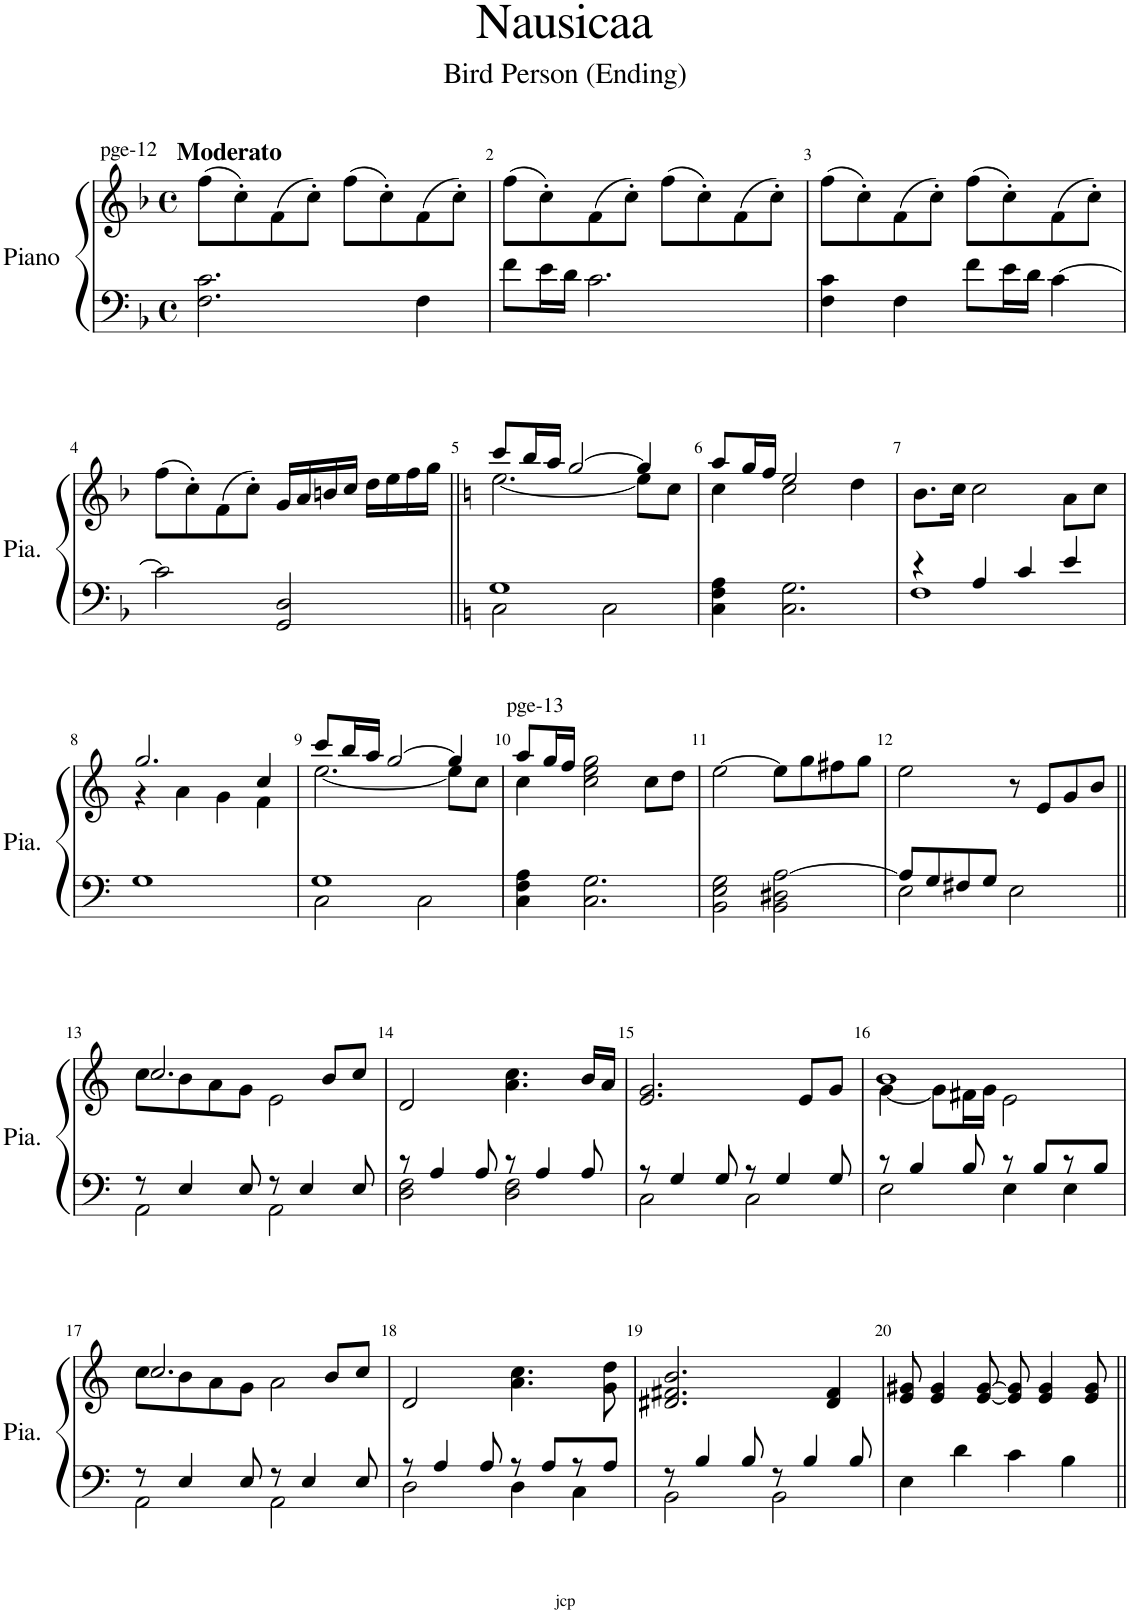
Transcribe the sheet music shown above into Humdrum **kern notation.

**kern	**kern
*part1	*part1
*staff2	*staff1
*I"Piano	*
*I'Pia.	*
*clefF4	*clefG2
*k[b-]	*k[b-]
*M4/4	*M4/4
*met(c)	*met(c)
=1	=1
!	!LO:TX:a:B:t=Moderato
!	!LO:TX:a:t=pge-12
2.F\ 2.c\	(8ff\L
.	8cc'\)
.	(8f\
.	8cc'\J)
.	(8ff\L
.	8cc'\)
4F\	(8f\
.	8cc'\J)
=2	=2
8f\L	(8ff\L
16e\L	8cc'\)
16d\JJ	.
2.c\	(8f\
.	8cc'\J)
.	(8ff\L
.	8cc'\)
.	(8f\
.	8cc'\J)
=3	=3
4F\ 4c\	(8ff\L
.	8cc'\)
4F\	(8f\
.	8cc'\J)
8f\L	(8ff\L
16e\L	8cc'\)
16d\JJ	.
[4c\	(8f\
.	8cc'\J)
!!LO:LB:g=z
=4	=4
2c\]	(8ff\L
.	8cc'\)
.	(8f\
.	8cc'\J)
2GG/ 2D/	16g/LL
.	16a/
.	16bn/
.	16cc/JJ
.	16dd\LL
.	16ee\
.	16ff\
.	16gg\JJ
=5||	=5||
*k[]	*k[]
*^	*^
1G	2C\	8ccc/L	[2.ee\
.	.	16bb/L	.
.	.	16aa/JJ	.
.	.	[2gg/	.
.	2C\	.	.
.	.	4gg/]	8ee\L]
.	.	.	8cc\J
*v	*v	*	*
=6	=6	=6
4C\ 4F\ 4A\	8aa/L	4cc\
.	16gg/L	.
.	16ff/JJ	.
2.C\ 2.G\	2ee/	2cc\
.	4dd\	4ryy
*	*v	*v
=7	=7
*^	*
4r	1F	8.b\L
.	.	16cc\Jk
4A/	.	2cc\
4c/	.	.
4e/	.	8a\L
.	.	8cc\J
*v	*v	*
!!LO:LB:g=z
=8	=8
*	*^
1G	2.gg/	4r
.	.	4a\
.	.	4g\
.	4cc/	4f\
=9	=9	=9
*^	*	*
1G	2C\	8ccc/L	[2.ee\
.	.	16bb/L	.
.	.	16aa/JJ	.
.	.	[2gg/	.
.	2C\	.	.
.	.	4gg/]	8ee\L]
.	.	.	8cc\J
*v	*v	*	*
=10	=10	=10
!	!LO:TX:a:t=pge-13	!
4C\ 4F\ 4A\	8aa/L	4cc\
.	16gg/L	.
.	16ff/JJ	.
2.C\ 2.G\	2cc\ 2ee\ 2gg\	2.ryy
.	8cc\L	.
.	8dd\J	.
*	*v	*v
=11	=11
2BB\ 2E\ 2G\	[2ee\
2BB\ 2D#X\ [2A\	8ee\L]
.	8gg\
.	8ff#X\
.	8gg\J
=12	=12
*^	*
8A/L]	2E\	2ee\
8G/	.	.
8F#X/	.	.
8G/J	.	.
2E\	2ryy	8r
.	.	8e/L
.	.	8g/
.	.	8b/J
!!LO:LB:g=z
=13||	=13||	=13||
*	*	*^
8r	2AA\	2.cc/	8cc\L
4E/	.	.	8b\
.	.	.	8a\
8E/	.	.	8g\J
8r	2AA\	.	2e\
4E/	.	.	.
.	.	8b/L	.
8E/	.	8cc/J	.
*	*	*v	*v
=14	=14	=14
8r	2D\ 2F\	2d/
4A/	.	.
8A/	.	.
8r	2D\ 2F\	4.a\ 4.cc\
4A/	.	.
8A/	.	16b/LL
.	.	16a/JJ
=15	=15	=15
8r	2C\	2.e/ 2.g/
4G/	.	.
8G/	.	.
8r	2C\	.
4G/	.	.
.	.	8e/L
8G/	.	8g/J
=16	=16	=16
*	*	*^
8r	2E\	1b	[4g\
4B/	.	.	.
.	.	.	8g\L]
8B/	.	.	16f#X\L
.	.	.	16g\JJ
8r	4E\	.	2e\
8B/L	.	.	.
8r	4E\	.	.
8B/J	.	.	.
!!LO:LB:g=z	!!
=17	=17	=17	=17
8r	2AA\	2.cc/	8cc\L
4E/	.	.	8b\
.	.	.	8a\
8E/	.	.	8g\J
8r	2AA\	.	2a\
4E/	.	.	.
.	.	8b/L	.
8E/	.	8cc/J	.
*	*	*v	*v
=18	=18	=18
8r	2D\	2d/
4A/	.	.
8A/	.	.
8r	4D\	4.a\ 4.cc\
8A/L	.	.
8r	4C\	.
8A/J	.	8g\ 8dd\
=19	=19	=19
8r	2BB\	2.d#X/ 2.f#X/ 2.b/
4B/	.	.
8B/	.	.
8r	2BB\	.
4B/	.	.
.	.	4d#/ 4f#/
8B/	.	.
*v	*v	*
=20	=20
4E\	8e/ 8g#X/
.	4e/ 4g#/
4d\	.
.	[8e/ [8g#/
4c\	8e/] 8g#/]
.	4e/ 4g#/
4B\	.
.	8e/ 8g#/
=||	=||
*-	*-
